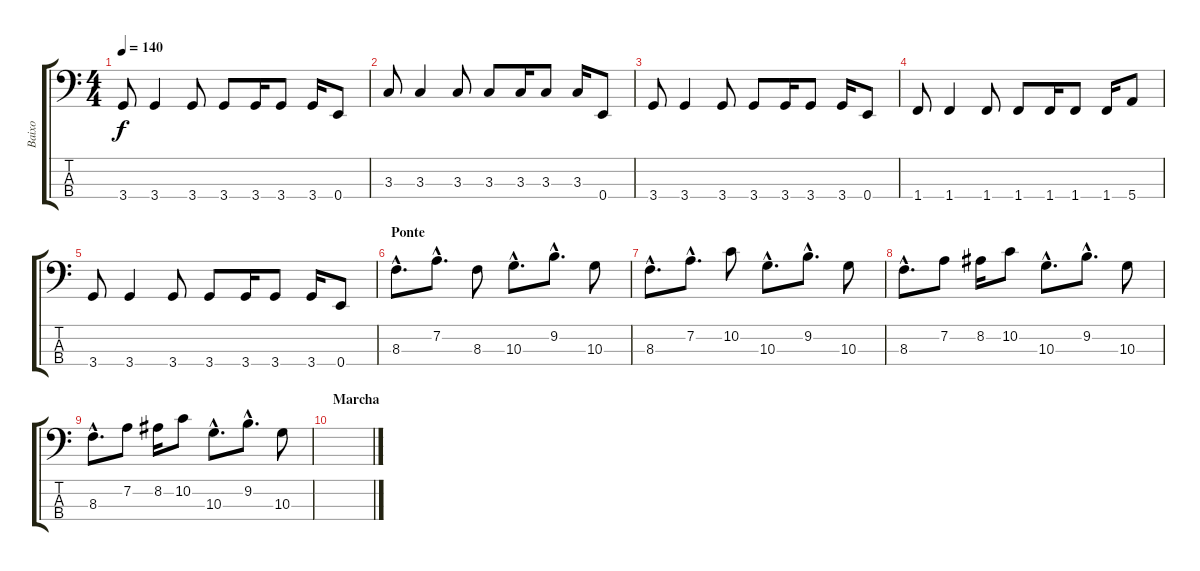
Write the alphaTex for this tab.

\track ("Baixo" "Baixo") {instrument electricbassfinger}
\staff {score tabs}
\tuning (G2 D2 A1 E1) {hide}
\ts (4 4)
\tempo 140
\clef f4
\ks c
3.4.8{dy f} 3.4.4 3.4.8 3.4.8 3.4.16 3.4.8 3.4.16 0.4.8 |
3.3.8 3.3.4 3.3.8 3.3.8 3.3.16 3.3.8 3.3.16 0.4.8 |
3.4.8 3.4.4 3.4.8 3.4.8 3.4.16 3.4.8 3.4.16 0.4.8 |
1.4.8 1.4.4 1.4.8 1.4.8 1.4.16 1.4.8 1.4.16 5.4.8 |
3.4.8 3.4.4 3.4.8 3.4.8 3.4.16 3.4.8 3.4.16 0.4.8 |
\section ("" "Ponte")
8.3{hac}.8{d} 7.2{hac}.8{d} 8.3.8 10.3{hac}.8{d} 9.2{hac}.8{d} 10.3.8 |
8.3{hac}.8{d} 7.2{hac}.8{d} 10.2.8 10.3{hac}.8{d} 9.2{hac}.8{d} 10.3.8 |
8.3{hac}.8{d} 7.2.8 8.2.16 10.2.8 10.3{hac}.8{d} 9.2{hac}.8{d} 10.3.8 |
8.3{hac}.8{d} 7.2.8 8.2.16 10.2.8 10.3{hac}.8{d} 9.2{hac}.8{d} 10.3.8 |
\section ("" "Marcha")
